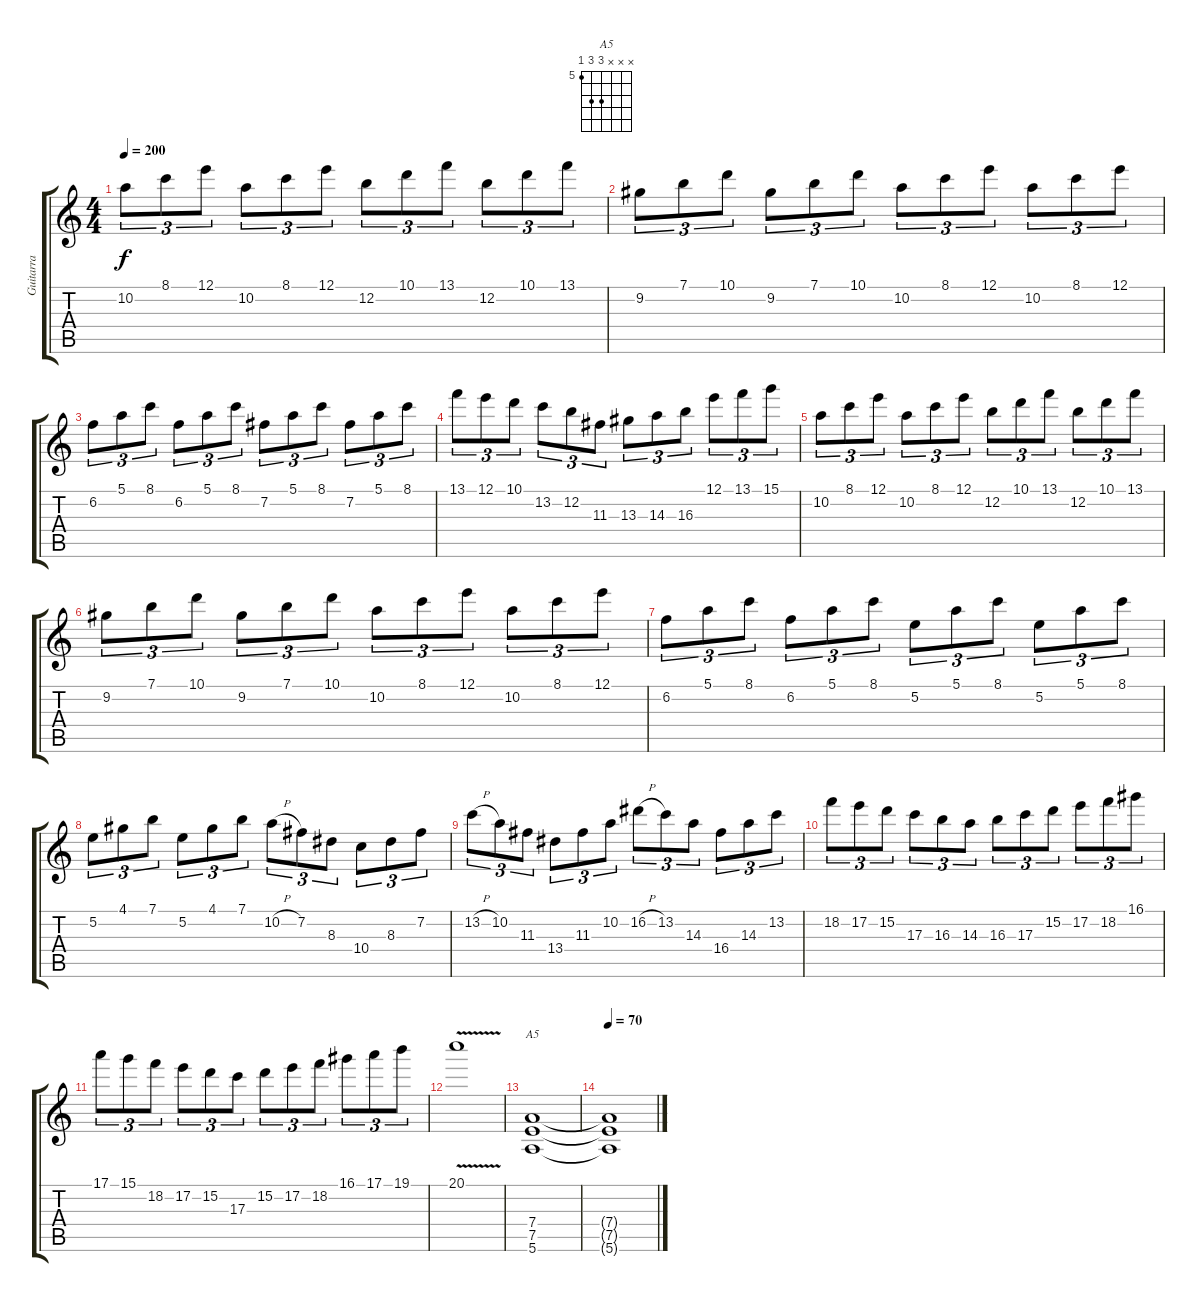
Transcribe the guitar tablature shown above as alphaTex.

\track ("Guitarra" "Guitarra") {instrument distortionguitar}
\staff {score tabs}
\tuning (E4 B3 G3 D3 A2 E2) {hide}
\chord ("A5" x x x 7 7 5) {firstfret 5}
\ts (4 4)
\tempo 200
\clef g2
\ks c
10.2.8{tu (3 2) dy f} 8.1.8{tu (3 2)} 12.1.8{tu (3 2)} 10.2.8{tu (3 2)} 8.1.8{tu (3 2)} 12.1.8{tu (3 2)} 12.2.8{tu (3 2)} 10.1.8{tu (3 2)} 13.1.8{tu (3 2)} 12.2.8{tu (3 2)} 10.1.8{tu (3 2)} 13.1.8{tu (3 2)} |
9.2.8{tu (3 2)} 7.1.8{tu (3 2)} 10.1.8{tu (3 2)} 9.2.8{tu (3 2)} 7.1.8{tu (3 2)} 10.1.8{tu (3 2)} 10.2.8{tu (3 2)} 8.1.8{tu (3 2)} 12.1.8{tu (3 2)} 10.2.8{tu (3 2)} 8.1.8{tu (3 2)} 12.1.8{tu (3 2)} |
6.2.8{tu (3 2)} 5.1.8{tu (3 2)} 8.1.8{tu (3 2)} 6.2.8{tu (3 2)} 5.1.8{tu (3 2)} 8.1.8{tu (3 2)} 7.2.8{tu (3 2)} 5.1.8{tu (3 2)} 8.1.8{tu (3 2)} 7.2.8{tu (3 2)} 5.1.8{tu (3 2)} 8.1.8{tu (3 2)} |
13.1.8{tu (3 2)} 12.1.8{tu (3 2)} 10.1.8{tu (3 2)} 13.2.8{tu (3 2)} 12.2.8{tu (3 2)} 11.3.8{tu (3 2)} 13.3.8{tu (3 2)} 14.3.8{tu (3 2)} 16.3.8{tu (3 2)} 12.1.8{tu (3 2)} 13.1.8{tu (3 2)} 15.1.8{tu (3 2)} |
10.2.8{tu (3 2)} 8.1.8{tu (3 2)} 12.1.8{tu (3 2)} 10.2.8{tu (3 2)} 8.1.8{tu (3 2)} 12.1.8{tu (3 2)} 12.2.8{tu (3 2)} 10.1.8{tu (3 2)} 13.1.8{tu (3 2)} 12.2.8{tu (3 2)} 10.1.8{tu (3 2)} 13.1.8{tu (3 2)} |
9.2.8{tu (3 2)} 7.1.8{tu (3 2)} 10.1.8{tu (3 2)} 9.2.8{tu (3 2)} 7.1.8{tu (3 2)} 10.1.8{tu (3 2)} 10.2.8{tu (3 2)} 8.1.8{tu (3 2)} 12.1.8{tu (3 2)} 10.2.8{tu (3 2)} 8.1.8{tu (3 2)} 12.1.8{tu (3 2)} |
6.2.8{tu (3 2)} 5.1.8{tu (3 2)} 8.1.8{tu (3 2)} 6.2.8{tu (3 2)} 5.1.8{tu (3 2)} 8.1.8{tu (3 2)} 5.2.8{tu (3 2)} 5.1.8{tu (3 2)} 8.1.8{tu (3 2)} 5.2.8{tu (3 2)} 5.1.8{tu (3 2)} 8.1.8{tu (3 2)} |
5.2.8{tu (3 2)} 4.1.8{tu (3 2)} 7.1.8{tu (3 2)} 5.2.8{tu (3 2)} 4.1.8{tu (3 2)} 7.1.8{tu (3 2)} 10.2{h}.8{tu (3 2)} 7.2.8{tu (3 2)} 8.3.8{tu (3 2)} 10.4.8{tu (3 2)} 8.3.8{tu (3 2)} 7.2.8{tu (3 2)} |
13.2{h}.8{tu (3 2)} 10.2.8{tu (3 2)} 11.3.8{tu (3 2)} 13.4.8{tu (3 2)} 11.3.8{tu (3 2)} 10.2.8{tu (3 2)} 16.2{h}.8{tu (3 2)} 13.2.8{tu (3 2)} 14.3.8{tu (3 2)} 16.4.8{tu (3 2)} 14.3.8{tu (3 2)} 13.2.8{tu (3 2)} |
18.2.8{tu (3 2)} 17.2.8{tu (3 2)} 15.2.8{tu (3 2)} 17.3.8{tu (3 2)} 16.3.8{tu (3 2)} 14.3.8{tu (3 2)} 16.3.8{tu (3 2)} 17.3.8{tu (3 2)} 15.2.8{tu (3 2)} 17.2.8{tu (3 2)} 18.2.8{tu (3 2)} 16.1.8{tu (3 2)} |
17.1.8{tu (3 2)} 15.1.8{tu (3 2)} 18.2.8{tu (3 2)} 17.2.8{tu (3 2)} 15.2.8{tu (3 2)} 17.3.8{tu (3 2)} 15.2.8{tu (3 2)} 17.2.8{tu (3 2)} 18.2.8{tu (3 2)} 16.1.8{tu (3 2)} 17.1.8{tu (3 2)} 19.1.8{tu (3 2)} |
20.1{v}.1 |
(7.4 7.5 5.6).1{ch "A5"} |
\tempo 70
(7.4{t} 7.5{t} 5.6{t}).1
